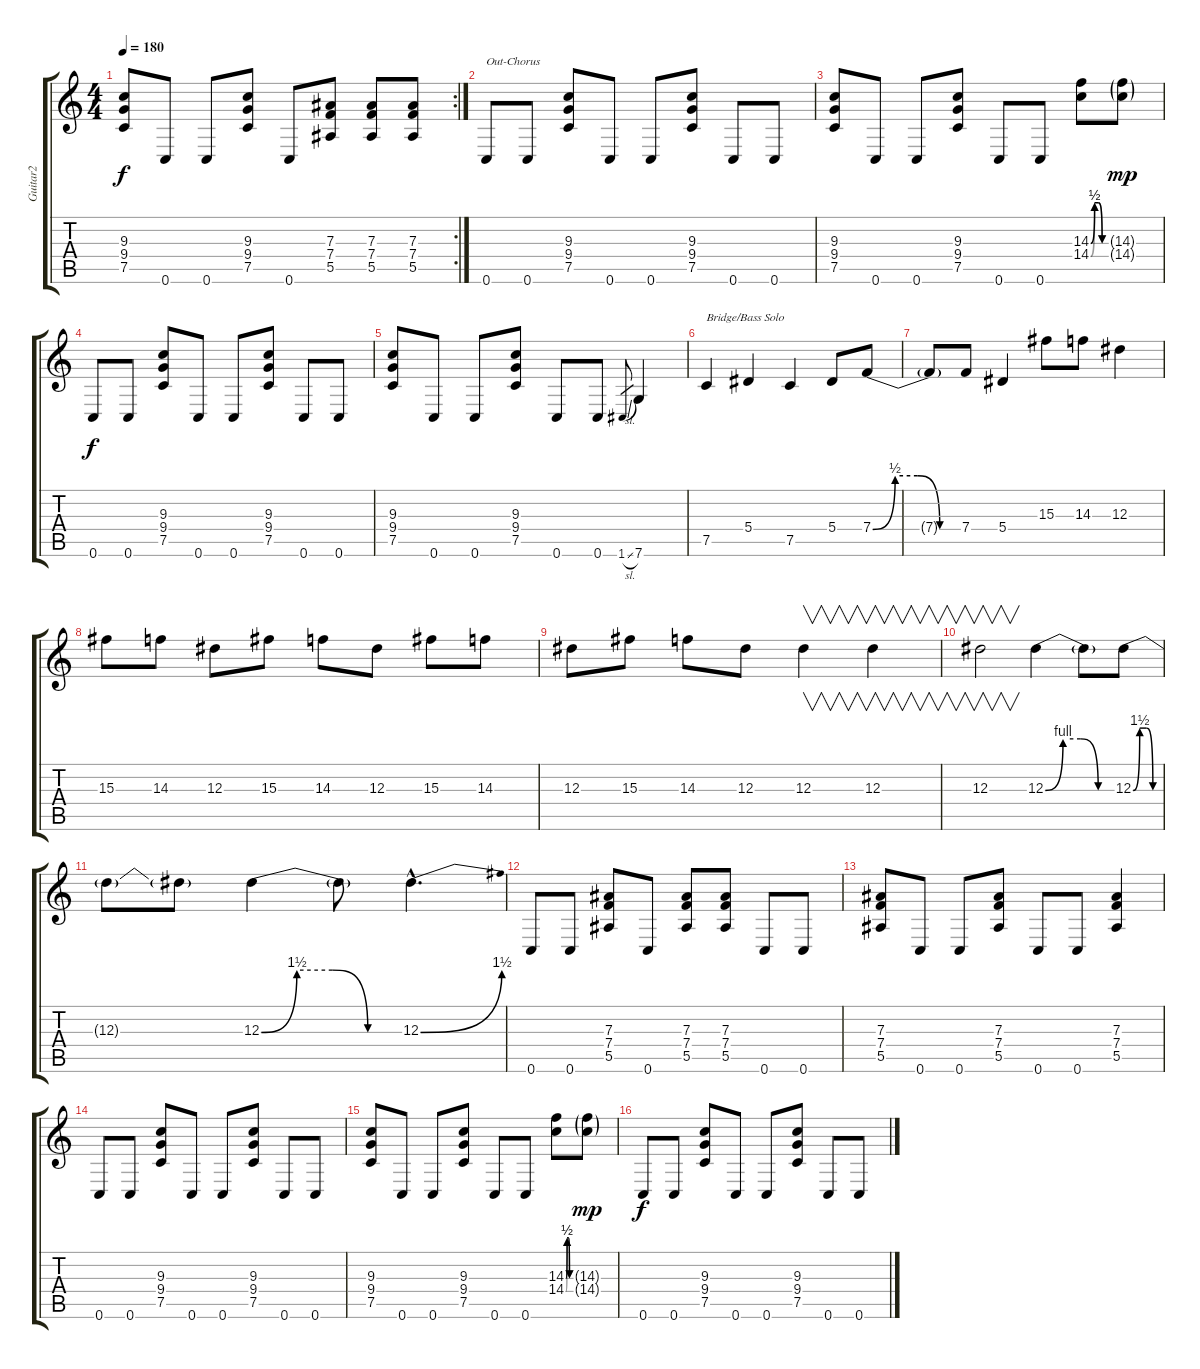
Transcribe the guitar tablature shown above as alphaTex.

\track ("Guitar2" "Guitar2") {instrument overdrivenguitar}
\staff {score tabs}
\tuning (C4 G3 Eb3 Bb2 F2 C2) {hide}
\rc 2
\ts (4 4)
\tempo 180
\clef g2
\ks c
(9.3 9.4 7.5).8{dy f} 0.6.8 0.6.8 (9.3 9.4 7.5).8 0.6.8 (7.3 7.4 5.5).8 (7.3 7.4 5.5).8 (7.3 7.4 5.5).8 |
0.6.8{txt "Out-Chorus"} 0.6.8 (9.3 9.4 7.5).8 0.6.8 0.6.8 (9.3 9.4 7.5).8 0.6.8 0.6.8 |
(9.3 9.4 7.5).8 0.6.8 0.6.8 (9.3 9.4 7.5).8 0.6.8 0.6.8 (14.3{be (custom 0 0 15 2 30 2 45 0 60 0)} 14.4{be (custom 0 0 15 2 30 2 45 0 60 0)}).8 (14.3{g} 14.4{g}).8{dy mp} |
0.6.8{dy f} 0.6.8 (9.3 9.4 7.5).8 0.6.8 0.6.8 (9.3 9.4 7.5).8 0.6.8 0.6.8 |
(9.3 9.4 7.5).8 0.6.8 0.6.8 (9.3 9.4 7.5).8 0.6.8 0.6.8 1.6{sl}.8{gr} 7.6.4 |
7.5.4{txt "Bridge/Bass Solo"} 5.4.4 7.5.4 5.4.8 7.4{be (custom 0 0 15 2 30 2 45 0 60 0)}.8 |
7.4{t}.8 7.4.8 5.4.4 15.3.8 14.3.8 12.3.4 |
15.3.8 14.3.8 12.3.8 15.3.8 14.3.8 12.3.8 15.3.8 14.3.8 |
12.3.8 15.3.8 14.3.8 12.3.8 12.3.4{v} 12.3.4{v} |
12.3.2{v} 12.3{be (custom 0 0 15 4 30 4 45 0 60 0)}.4 12.3{t}.8 12.3{be (custom 0 0 15 6 30 6 45 0 60 0)}.8 |
12.3{t}.8 12.3{t}.8 12.3{be (custom 0 0 15 6 30 6 45 0 60 0)}.4 12.3{t}.8 12.3{be (bend 0 0 60 6) hac}.4{d} |
0.6.8 0.6.8 (7.3 7.4 5.5).8 0.6.8 (7.3 7.4 5.5).8 (7.3 7.4 5.5).8 0.6.8 0.6.8 |
(7.3 7.4 5.5).8 0.6.8 0.6.8 (7.3 7.4 5.5).8 0.6.8 0.6.8 (7.3 7.4 5.5).4 |
0.6.8 0.6.8 (9.3 9.4 7.5).8 0.6.8 0.6.8 (9.3 9.4 7.5).8 0.6.8 0.6.8 |
(9.3 9.4 7.5).8 0.6.8 0.6.8 (9.3 9.4 7.5).8 0.6.8 0.6.8 (14.3{be (custom 0 0 15 2 30 2 45 0 60 0)} 14.4{be (custom 0 0 15 2 30 2 45 0 60 0)}).8 (14.3{g} 14.4{g}).8{dy mp} |
0.6.8{dy f} 0.6.8 (9.3 9.4 7.5).8 0.6.8 0.6.8 (9.3 9.4 7.5).8 0.6.8 0.6.8
